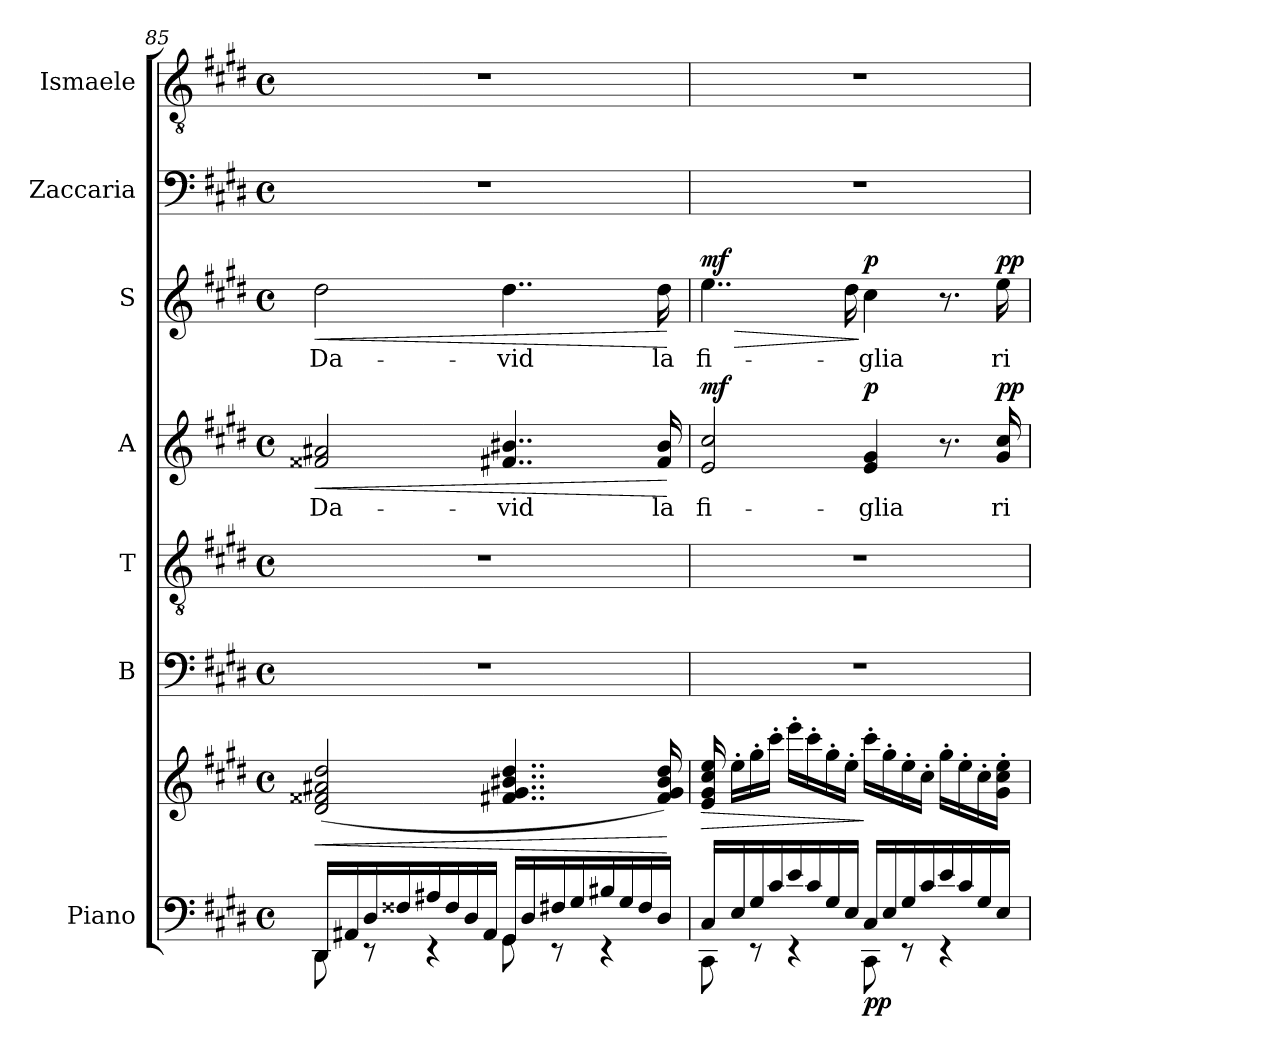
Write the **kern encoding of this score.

**kern	**kern	**dynam	**kern	**kern	**kern	**text	**dynam	**kern	**text	**dynam	**kern	**kern
*part7	*part7	*part7	*part6	*part5	*part4	*part4	*part4	*part3	*part3	*part3	*part2	*part1
*staff8	*staff7	*staff7/8	*staff6	*staff5	*staff4	*staff4	*staff4	*staff3	*staff3	*staff3	*staff2	*staff1
*I"Piano	*	*	*I"B	*I"T	*I"A	*	*	*I"S	*	*	*I"Zaccaria	*I"Ismaele
*I'Pno	*	*	*I'B	*I'T	*I'A	*	*	*I'S	*	*	*	*
*clefF4	*clefG2	*	*clefF4	*clefGv2	*clefG2	*	*	*clefG2	*	*	*clefF4	*clefGv2
*k[f#c#g#d#]	*k[f#c#g#d#]	*	*k[f#c#g#d#]	*k[f#c#g#d#]	*k[f#c#g#d#]	*	*	*k[f#c#g#d#]	*	*	*k[f#c#g#d#]	*k[f#c#g#d#]
*M4/4	*M4/4	*	*M4/4	*M4/4	*M4/4	*	*	*M4/4	*	*	*M4/4	*M4/4
*met(c)	*met(c)	*	*met(c)	*met(c)	*met(c)	*	*	*met(c)	*	*	*met(c)	*met(c)
=85	=85	=85	=85	=85	=85	=85	=85	=85	=85	=85	=85	=85
*^	*	*	*	*	*	*	*	*	*	*	*	*
!	!	!	!LO:HP:b	!	!	!	!LO:LY:b	!LO:HP:b	!	!LO:LY:b	!LO:HP:b	!	!
16DD#/LL	8DD#\	(>2d#/ 2f##X/ 2a#X/ 2dd#/	<	1r	1r	2f##X/ 2a#X/	Da-	<	2dd#\	Da-	<	1r	1r
16AA#X/	.	.	.	.	.	.	.	.	.	.	.	.	.
16D#/	8rEE	.	.	.	.	.	.	.	.	.	.	.	.
16F##X/	.	.	.	.	.	.	.	.	.	.	.	.	.
16A#X/	4rEE	.	.	.	.	.	.	.	.	.	.	.	.
16F##/	.	.	.	.	.	.	.	.	.	.	.	.	.
16D#/	.	.	.	.	.	.	.	.	.	.	.	.	.
16AA#/JJ	.	.	.	.	.	.	.	.	.	.	.	.	.
!	!	!	!	!	!	!	!LO:LY:b	!	!	!LO:LY:b	!	!	!
16GG#/LL	8GG#\	4..f#X/ 4..g#/ 4..b#X/ 4..dd#/	.	.	.	4..f#X/ 4..b#X/	-vid	.	4..dd#\	-vid	.	.	.
16D#/	.	.	.	.	.	.	.	.	.	.	.	.	.
16F#X/	8rEE	.	.	.	.	.	.	.	.	.	.	.	.
16G#/	.	.	.	.	.	.	.	.	.	.	.	.	.
16B#X/	4rEE	.	.	.	.	.	.	.	.	.	.	.	.
16G#/	.	.	.	.	.	.	.	.	.	.	.	.	.
16F#/	.	.	.	.	.	.	.	.	.	.	.	.	.
!	!	!	!	!	!	!	!LO:LY:b	!	!	!LO:LY:b	!	!	!
16D#/JJ	.	16f#/ 16g#/ 16b#/ 16dd#/)	.	.	.	16f#/ 16b#/	la	.	16dd#\	la	.	.	.
*v	*v	*	*	*	*	*	*	*	*	*	*	*	*
.	.	[	.	.	.	.	[	.	.	[	.	.
!!LO:PB:g=z
=86	=86	=86	=86	=86	=86	=86	=86	=86	=86	=86	=86	=86
*^	*	*	*	*	*	*	*	*	*	*	*	*
!	!	!	!LO:HP:b	!	!	!	!LO:LY:b	!	!	!LO:LY:b	!LO:HP:b	!	!
!	!	!	!LO:DY:n=1:b=2	!	!	!	!	!	!	!	!	!	!
!	!	!	!LO:DY:n=2:b	!	!	!	!	!LO:DY:a	!	!	!LO:DY:n=1:a	!	!
16C#/LL	8CC#\	16e/ 16g#/ 16cc#/ 16ee/	> mf mf	1r	1r	2e/ 2cc#/	fi-	mf	4..ee\	fi-	> mf	1r	1r
16E/	.	16ee'\LL	.	.	.	.	.	.	.	.	.	.	.
16G#/	8rEE	16gg#'\	.	.	.	.	.	.	.	.	.	.	.
16c#/	.	16ccc#'\JJ	.	.	.	.	.	.	.	.	.	.	.
16e/	4rEE	16eee'\LL	.	.	.	.	.	.	.	.	.	.	.
16c#/	.	16ccc#'\	.	.	.	.	.	.	.	.	.	.	.
16G#/	.	16gg#'\	.	.	.	.	.	.	.	.	.	.	.
16E/JJ	.	16ee'\JJ	.	.	.	.	.	.	16dd#\	.	.	.	.
!	!	!	!LO:DY:n=3:b=2	!	!	!	!LO:LY:b	!	!	!LO:LY:b	!	!	!
!	!	!	!LO:DY:n=4:b	!	!	!	!	!LO:DY:a	!	!	!LO:DY:n=2:a	!	!
16C#/LL	8CC#\	16ccc#'\LL	] p p	.	.	4e/ 4g#/	-glia	p	4cc#\	-glia	] p	.	.
16E/	.	16gg#'\	.	.	.	.	.	.	.	.	.	.	.
16G#/	8rEE	16ee'\	.	.	.	.	.	.	.	.	.	.	.
16c#/	.	16cc#'\JJ	.	.	.	.	.	.	.	.	.	.	.
16e/	4rEE	16gg#'\LL	.	.	.	8.r	.	.	8.r	.	.	.	.
16c#/	.	16ee'\	.	.	.	.	.	.	.	.	.	.	.
16G#/	.	16cc#'\	.	.	.	.	.	.	.	.	.	.	.
!	!	!	!	!	!	!	!LO:LY:b	!LO:DY:a	!	!LO:LY:b	!LO:DY:n=3:a	!	!
16E/JJ	.	16g#\' 16cc#\' 16ee\'JJ	.	.	.	16g#/ 16cc#/	ri-	pp	16ee\	ri-	pp	.	.
*v	*v	*	*	*	*	*	*	*	*	*	*	*	*
=	=	=	=	=	=	=	=	=	=	=	=	=
*-	*-	*-	*-	*-	*-	*-	*-	*-	*-	*-	*-	*-
